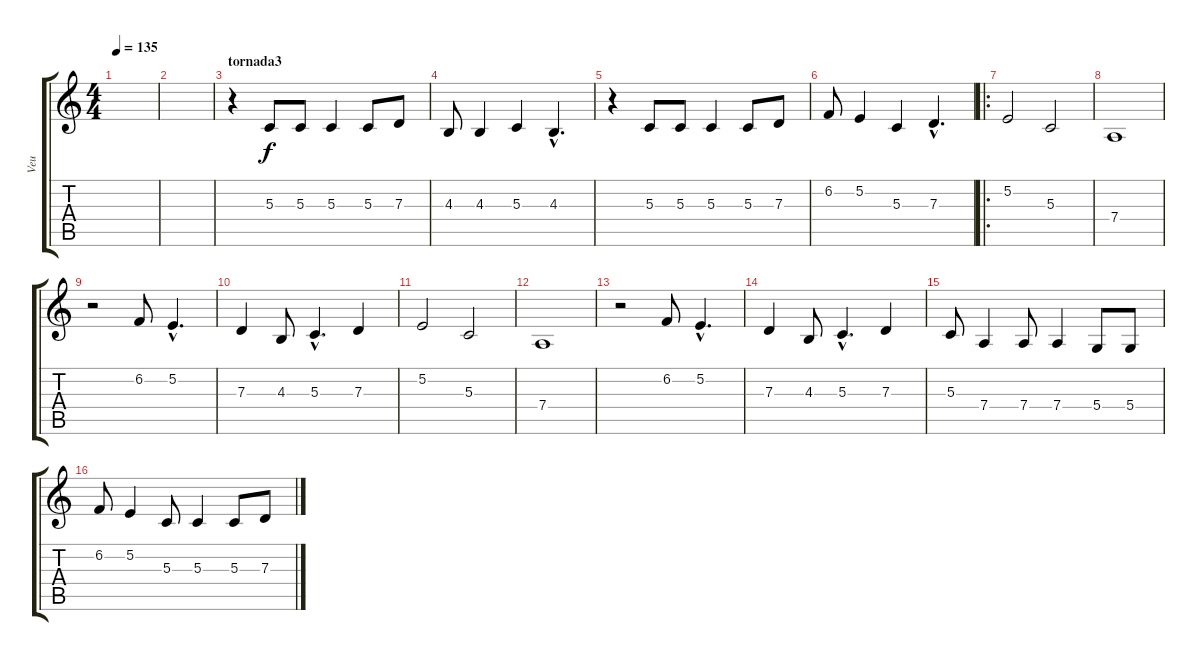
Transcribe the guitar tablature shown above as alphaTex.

\track ("Veu" "Veu") {instrument viola}
\staff {score tabs}
\tuning (E4 B3 G3 D3 A2 E2) {hide}
\ts (4 4)
\tempo 135
\clef g2
\ks c
|
|
\section ("" "tornada3")
r.4 5.3.8 5.3.8 5.3.4 5.3.8 7.3.8 |
4.3.8 4.3.4 5.3.4 4.3{hac}.4{d} |
r.4 5.3.8 5.3.8 5.3.4 5.3.8 7.3.8 |
6.2.8 5.2.4 5.3.4 7.3{hac}.4{d} |
\ro
5.2.2 5.3.2 |
7.4.1 |
r.2 6.2.8 5.2{hac}.4{d} |
7.3.4 4.3.8 5.3{hac}.4{d} 7.3.4 |
5.2.2 5.3.2 |
7.4.1 |
r.2 6.2.8 5.2{hac}.4{d} |
7.3.4 4.3.8 5.3{hac}.4{d} 7.3.4 |
5.3.8 7.4.4 7.4.8 7.4.4 5.4.8 5.4.8 |
6.2.8 5.2.4 5.3.8 5.3.4 5.3.8 7.3.8
